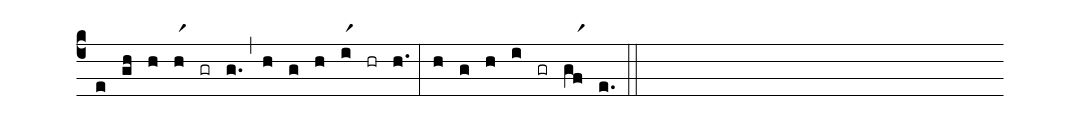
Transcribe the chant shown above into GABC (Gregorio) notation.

%%
(c4)
(e) (gh)
(h) (hr1) (gr) (g.) (,)
(h) (g) (h) (ir1) (hr) (h.) (:)
(h) (g) (h) (i) (gr) (gfr1) (e.) (::)
